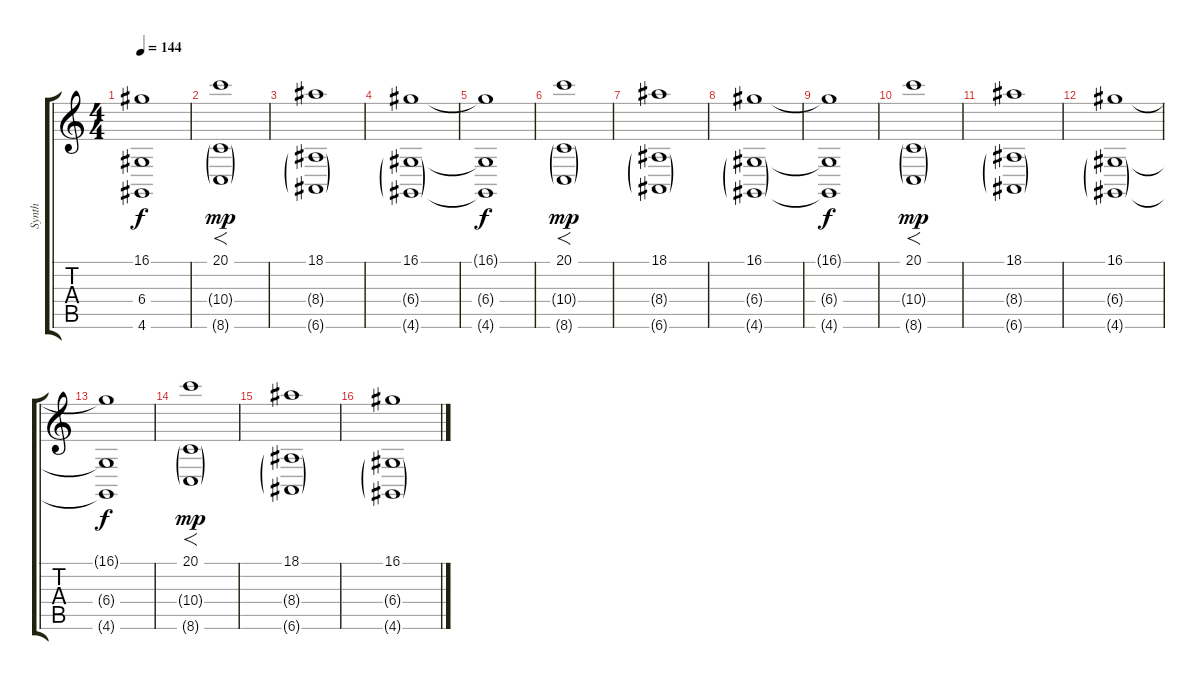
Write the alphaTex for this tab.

\track ("Synth" "Synth") {instrument synthbrass1}
\staff {score tabs}
\tuning (E4 B3 G3 D3 A2 E2) {hide}
\ts (4 4)
\tempo 144
\clef g2
\ks c
(16.1{t} 6.4{t} 4.6{t}).1{dy f} |
(20.1 10.4{g} 8.6{g}).1{f dy mp} |
(18.1 8.4{g} 6.6{g}).1 |
(16.1 6.4{g} 4.6{g}).1 |
(16.1{t} 6.4{t} 4.6{t}).1{dy f} |
(20.1 10.4{g} 8.6{g}).1{f dy mp} |
(18.1 8.4{g} 6.6{g}).1 |
(16.1 6.4{g} 4.6{g}).1 |
(16.1{t} 6.4{t} 4.6{t}).1{dy f} |
(20.1 10.4{g} 8.6{g}).1{f dy mp} |
(18.1 8.4{g} 6.6{g}).1 |
(16.1 6.4{g} 4.6{g}).1 |
(16.1{t} 6.4{t} 4.6{t}).1{dy f} |
(20.1 10.4{g} 8.6{g}).1{f dy mp} |
(18.1 8.4{g} 6.6{g}).1 |
(16.1 6.4{g} 4.6{g}).1
